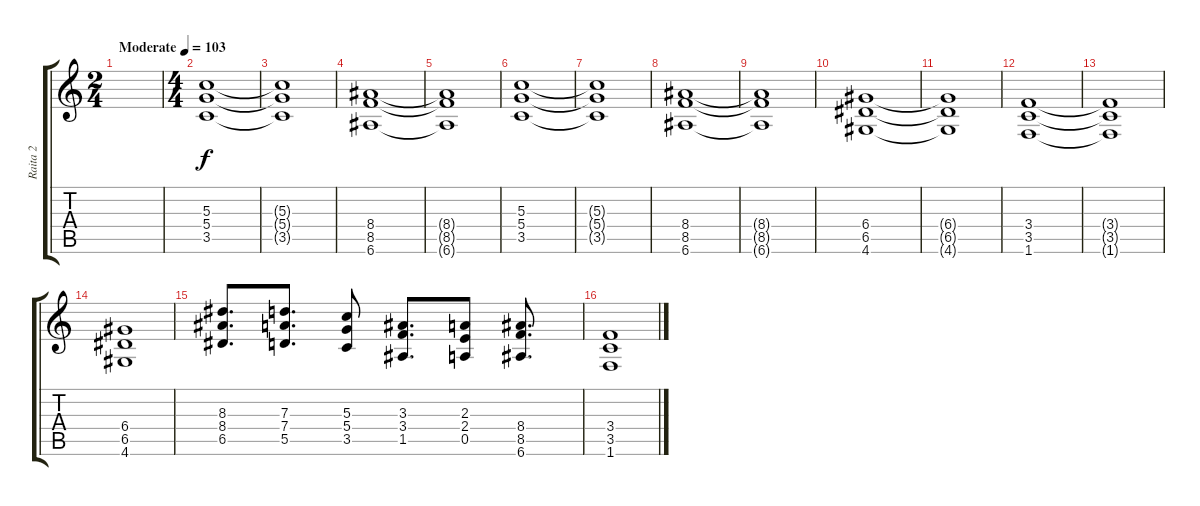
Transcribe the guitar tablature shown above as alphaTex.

\track ("Raita 2" "Raita 2") {instrument distortionguitar}
\staff {score tabs}
\tuning (E4 B3 G3 D3 A2 E2) {hide}
\ts (2 4)
\tempo (103 "Moderate")
\clef g2
\ks c
|
\ts (4 4)
(5.3 5.4 3.5).1 |
(5.3{t} 5.4{t} 3.5{t}).1 |
(8.4 8.5 6.6).1 |
(8.4{t} 8.5{t} 6.6{t}).1 |
(5.3 5.4 3.5).1 |
(5.3{t} 5.4{t} 3.5{t}).1 |
(8.4 8.5 6.6).1 |
(8.4{t} 8.5{t} 6.6{t}).1 |
(6.4 6.5 4.6).1 |
(6.4{t} 6.5{t} 4.6{t}).1 |
(3.4 3.5 1.6).1 |
(3.4{t} 3.5{t} 1.6{t}).1 |
(6.4 6.5 4.6).1 |
(8.3 8.4 6.5).8{d} (7.3 7.4 5.5).8{d} (5.3 5.4 3.5).8 (3.3 3.4 1.5).8{d} (2.3 2.4 0.5).8 (8.4 8.5 6.6).8{d} |
(3.4 3.5 1.6).1
